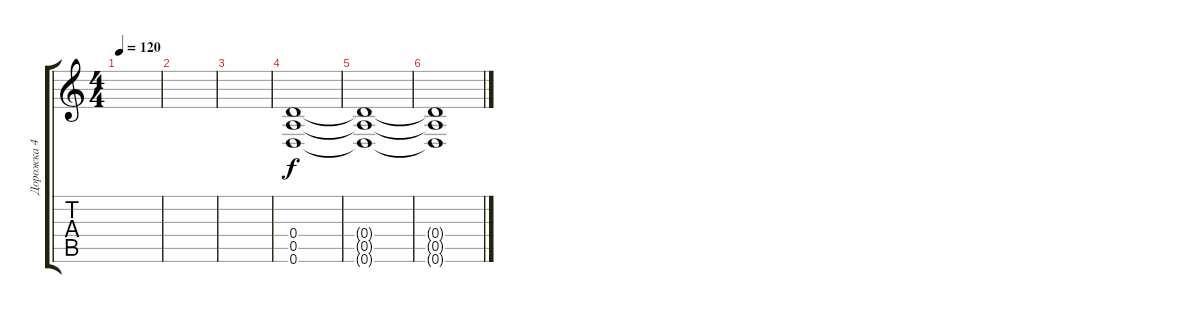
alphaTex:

\track ("Дорожка 4" "Дорожка 4") {instrument distortionguitar}
\staff {score tabs}
\tuning (E4 B3 G3 D3 A2 D2) {hide}
\ts (4 4)
\tempo 120
\clef g2
\ks c
|
|
|
(0.4 0.5 0.6).1 |
(0.4{t} 0.5{t} 0.6{t}).1 |
(0.4{t} 0.5{t} 0.6{t}).1
